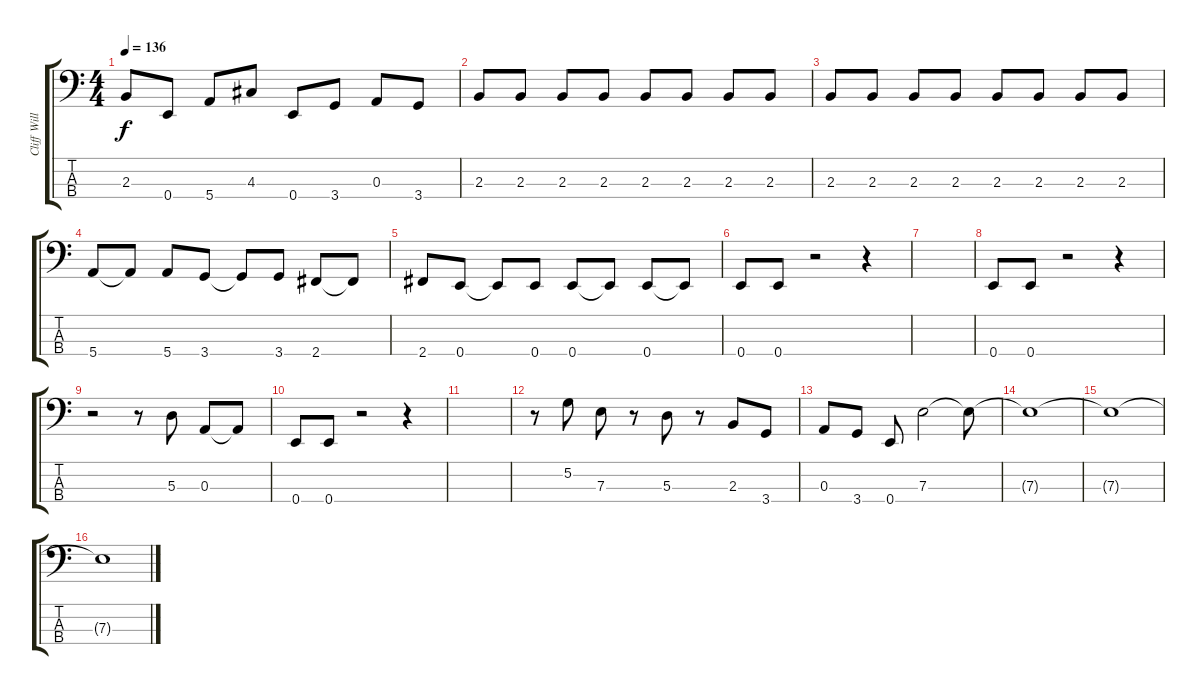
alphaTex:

\track ("Cliff Williams" "Cliff Will") {instrument electricbassfinger}
\staff {score tabs}
\tuning (G2 D2 A1 E1) {hide}
\ts (4 4)
\tempo 136
\clef f4
\ks c
2.3.8{dy f} 0.4.8 5.4.8 4.3.8 0.4.8 3.4.8 0.3.8 3.4.8 |
2.3.8 2.3.8 2.3.8 2.3.8 2.3.8 2.3.8 2.3.8 2.3.8 |
2.3.8 2.3.8 2.3.8 2.3.8 2.3.8 2.3.8 2.3.8 2.3.8 |
5.4.8 5.4{t}.8 5.4.8 3.4.8 3.4{t}.8 3.4.8 2.4.8 2.4{t}.8 |
2.4.8 0.4.8 0.4{t}.8 0.4.8 0.4.8 0.4{t}.8 0.4.8 0.4{t}.8 |
0.4.8 0.4.8 r.2 r.4 |
|
0.4.8 0.4.8 r.2 r.4 |
r.2 r.8 5.3.8 0.3.8 0.3{t}.8 |
0.4.8 0.4.8 r.2 r.4 |
|
r.8 5.2.8 7.3.8 r.8 5.3.8 r.8 2.3.8 3.4.8 |
0.3.8 3.4.8 0.4.8 7.3.2{volume 0} 7.3{t}.8 |
7.3{t}.1 |
7.3{t}.1 |
7.3{t}.1
